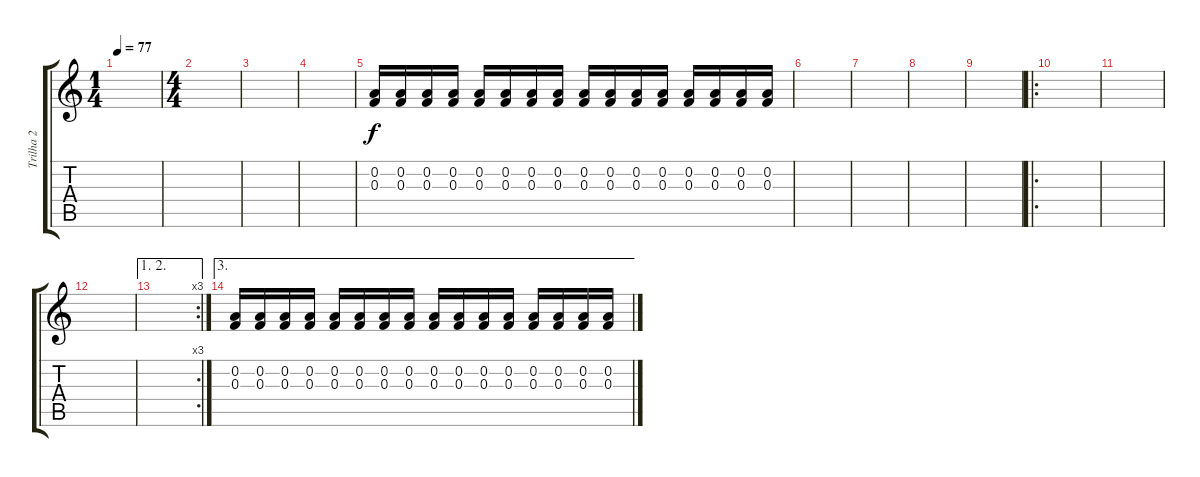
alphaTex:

\track ("Trilha 2" "Trilha 2") {instrument overdrivenguitar}
\staff {score tabs}
\tuning (D4 A3 F3 C3 G2 C2) {hide}
\ts (1 4)
\tempo 77
\clef g2
\ks c
|
\ts (4 4)
|
|
|
(0.2 0.3).16 (0.2 0.3).16 (0.2 0.3).16 (0.2 0.3).16 (0.2 0.3).16 (0.2 0.3).16 (0.2 0.3).16 (0.2 0.3).16 (0.2 0.3).16 (0.2 0.3).16 (0.2 0.3).16 (0.2 0.3).16 (0.2 0.3).16 (0.2 0.3).16 (0.2 0.3).16 (0.2 0.3).16 |
|
|
|
|
\ro
|
|
|
\ae (1 2)
\rc 3
|
\ae 3
(0.2 0.3).16 (0.2 0.3).16 (0.2 0.3).16 (0.2 0.3).16 (0.2 0.3).16 (0.2 0.3).16 (0.2 0.3).16 (0.2 0.3).16 (0.2 0.3).16 (0.2 0.3).16 (0.2 0.3).16 (0.2 0.3).16 (0.2 0.3).16 (0.2 0.3).16 (0.2 0.3).16 (0.2 0.3).16
